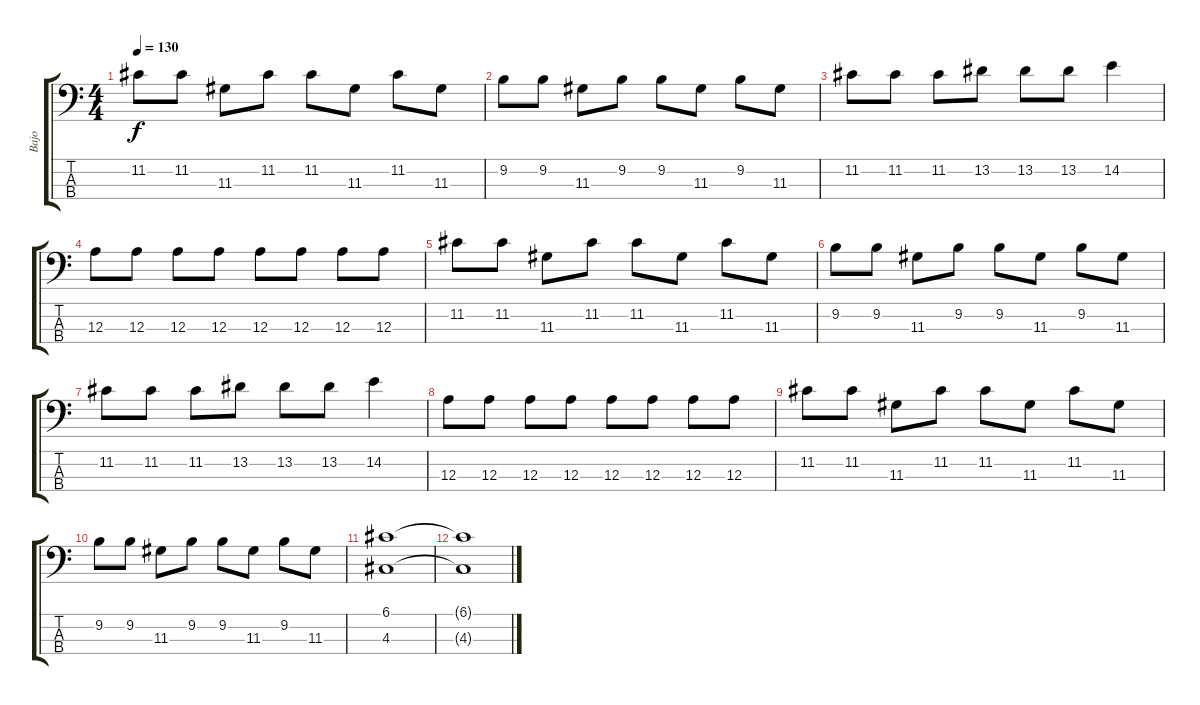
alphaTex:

\track ("Bajo" "Bajo") {instrument electricbassfinger}
\staff {score tabs}
\tuning (G2 D2 A1 E1) {hide}
\ts (4 4)
\tempo 130
\clef f4
\ks c
11.2.8{dy f} 11.2.8 11.3.8 11.2.8 11.2.8 11.3.8 11.2.8 11.3.8 |
9.2.8 9.2.8 11.3.8 9.2.8 9.2.8 11.3.8 9.2.8 11.3.8 |
11.2.8 11.2.8 11.2.8 13.2.8 13.2.8 13.2.8 14.2.4 |
12.3.8 12.3.8 12.3.8 12.3.8 12.3.8 12.3.8 12.3.8 12.3.8 |
11.2.8 11.2.8 11.3.8 11.2.8 11.2.8 11.3.8 11.2.8 11.3.8 |
9.2.8 9.2.8 11.3.8 9.2.8 9.2.8 11.3.8 9.2.8 11.3.8 |
11.2.8 11.2.8 11.2.8 13.2.8 13.2.8 13.2.8 14.2.4 |
12.3.8 12.3.8 12.3.8 12.3.8 12.3.8 12.3.8 12.3.8 12.3.8 |
11.2.8 11.2.8 11.3.8 11.2.8 11.2.8 11.3.8 11.2.8 11.3.8 |
9.2.8 9.2.8 11.3.8 9.2.8 9.2.8 11.3.8 9.2.8 11.3.8 |
(6.1 4.3).1 |
(6.1{t} 4.3{t}).1
